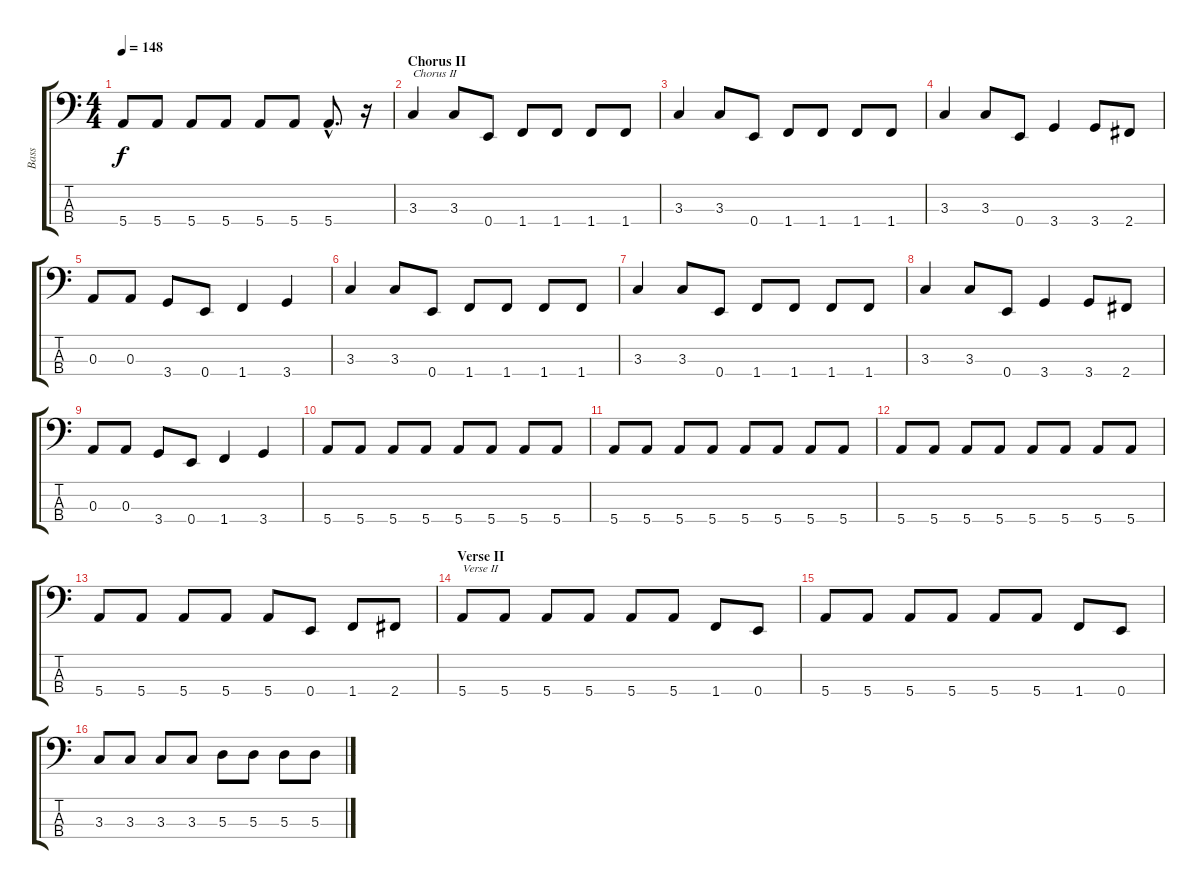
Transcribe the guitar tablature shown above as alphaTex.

\track ("Bass" "Bass") {instrument electricbassfinger}
\staff {score tabs}
\tuning (G2 D2 A1 E1) {hide}
\ts (4 4)
\tempo 148
\clef f4
\ks c
5.4.8{dy f} 5.4.8 5.4.8 5.4.8 5.4.8 5.4.8 5.4{hac}.8{d} r.16 |
\section ("" "Chorus II")
3.3.4{txt "Chorus II"} 3.3.8 0.4.8 1.4.8 1.4.8 1.4.8 1.4.8 |
3.3.4 3.3.8 0.4.8 1.4.8 1.4.8 1.4.8 1.4.8 |
3.3.4 3.3.8 0.4.8 3.4.4 3.4.8 2.4.8 |
0.3.8 0.3.8 3.4.8 0.4.8 1.4.4 3.4.4 |
3.3.4 3.3.8 0.4.8 1.4.8 1.4.8 1.4.8 1.4.8 |
3.3.4 3.3.8 0.4.8 1.4.8 1.4.8 1.4.8 1.4.8 |
3.3.4 3.3.8 0.4.8 3.4.4 3.4.8 2.4.8 |
0.3.8 0.3.8 3.4.8 0.4.8 1.4.4 3.4.4 |
5.4.8 5.4.8 5.4.8 5.4.8 5.4.8 5.4.8 5.4.8 5.4.8 |
5.4.8 5.4.8 5.4.8 5.4.8 5.4.8 5.4.8 5.4.8 5.4.8 |
5.4.8 5.4.8 5.4.8 5.4.8 5.4.8 5.4.8 5.4.8 5.4.8 |
5.4.8 5.4.8 5.4.8 5.4.8 5.4.8 0.4.8 1.4.8 2.4.8 |
\section ("" "Verse II")
5.4.8{txt "Verse II"} 5.4.8 5.4.8 5.4.8 5.4.8 5.4.8 1.4.8 0.4.8 |
5.4.8 5.4.8 5.4.8 5.4.8 5.4.8 5.4.8 1.4.8 0.4.8 |
3.3.8 3.3.8 3.3.8 3.3.8 5.3.8 5.3.8 5.3.8 5.3.8
